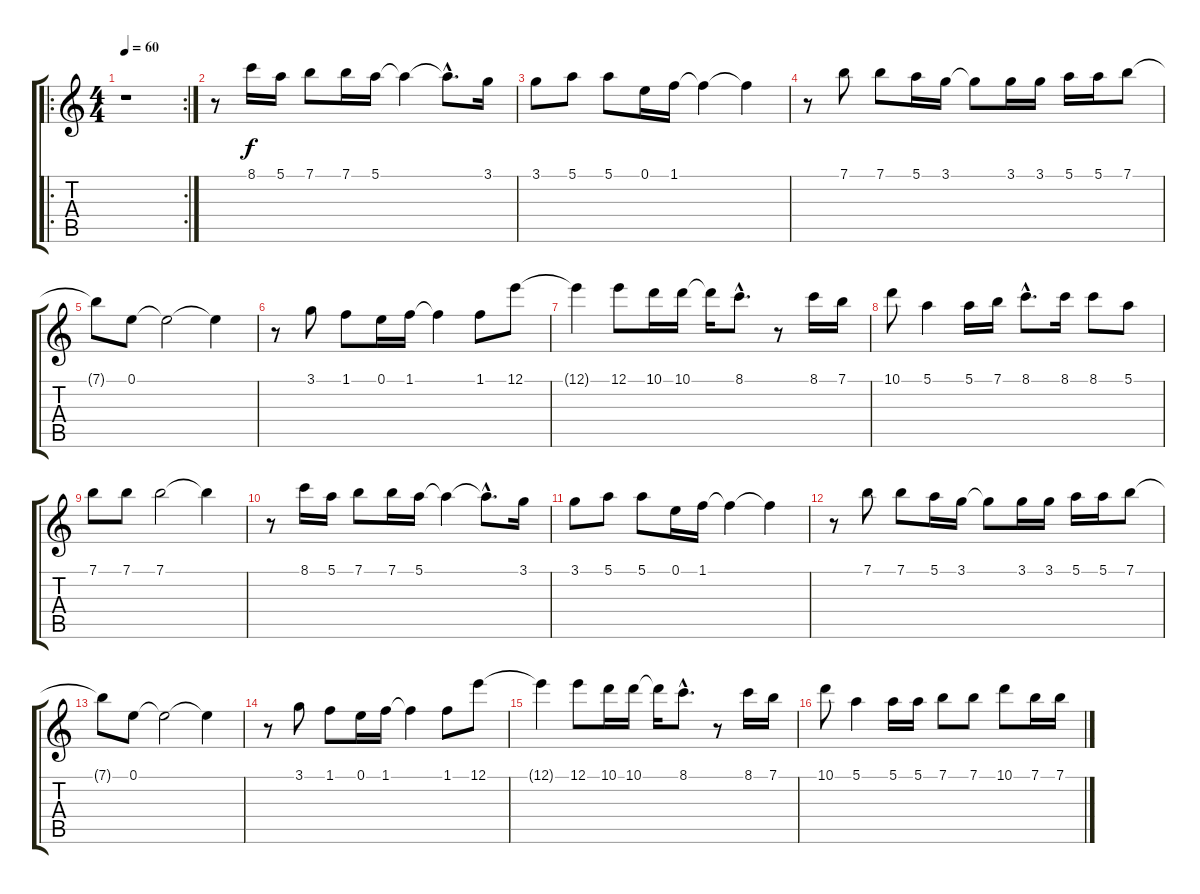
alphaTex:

\track "" {instrument acousticguitarnylon}
\staff {score tabs}
\tuning (E4 B3 G3 D3 A2 E2) {hide}
\ro
\rc 2
\ts (4 4)
\tempo 60
\clef g2
\ks c
r.1{dy f instrument acousticguitarnylon} |
r.8 8.1.16 5.1.16 7.1.8 7.1.16 5.1.16 5.1{t}.4 5.1{hac t}.8{d} 3.1.16 |
3.1.8 5.1.8 5.1.8 0.1.16 1.1.16 1.1{t}.4 1.1{t}.4 |
r.8 7.1.8 7.1.8 5.1.16 3.1.16 3.1{t}.8 3.1.16 3.1.16 5.1.16 5.1.16 7.1.8 |
7.1{t}.8 0.1.8 0.1{t}.2 0.1{t}.4 |
r.8 3.1.8 1.1.8 0.1.16 1.1.16 1.1{t}.4 1.1.8 12.1.8 |
12.1{t}.4 12.1.8 10.1.16 10.1.16 10.1{t}.16 8.1{hac}.8{d} r.8 8.1.16 7.1.16 |
10.1.8 5.1.4 5.1.16 7.1.16 8.1{hac}.8{d} 8.1.16 8.1.8 5.1.8 |
7.1.8 7.1.8 7.1.2 7.1{t}.4 |
r.8 8.1.16 5.1.16 7.1.8 7.1.16 5.1.16 5.1{t}.4 5.1{hac t}.8{d} 3.1.16 |
3.1.8 5.1.8 5.1.8 0.1.16 1.1.16 1.1{t}.4 1.1{t}.4 |
r.8 7.1.8 7.1.8 5.1.16 3.1.16 3.1{t}.8 3.1.16 3.1.16 5.1.16 5.1.16 7.1.8 |
7.1{t}.8 0.1.8 0.1{t}.2 0.1{t}.4 |
r.8 3.1.8 1.1.8 0.1.16 1.1.16 1.1{t}.4 1.1.8 12.1.8 |
12.1{t}.4 12.1.8 10.1.16 10.1.16 10.1{t}.16 8.1{hac}.8{d} r.8 8.1.16 7.1.16 |
10.1.8 5.1.4 5.1.16 5.1.16 7.1.8 7.1.8 10.1.8 7.1.16 7.1.16
